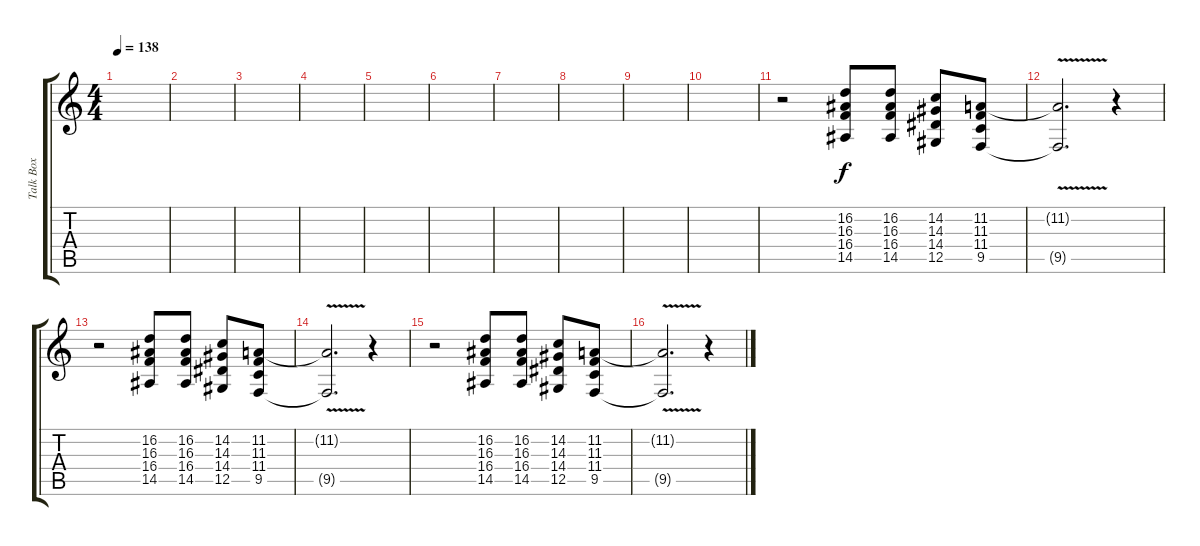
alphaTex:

\track ("Talk Box" "Talk Box") {instrument synthvoice}
\staff {score tabs}
\tuning (Eb4 Bb3 Gb3 Db3 Ab2 Eb2) {hide}
\ts (4 4)
\tempo 138
\clef g2
\ks c
|
|
|
|
|
|
|
|
|
|
r.2 (16.2 16.3 16.4 14.5).8 (16.2 16.3 16.4 14.5).8 (14.2 14.3 14.4 12.5).8 (11.2 11.3 11.4 9.5).8 |
(11.2{v t} 9.5{v t}).2{d} r.4 |
r.2 (16.2 16.3 16.4 14.5).8 (16.2 16.3 16.4 14.5).8 (14.2 14.3 14.4 12.5).8 (11.2 11.3 11.4 9.5).8 |
(11.2{v t} 9.5{v t}).2{d} r.4 |
r.2 (16.2 16.3 16.4 14.5).8 (16.2 16.3 16.4 14.5).8 (14.2 14.3 14.4 12.5).8 (11.2 11.3 11.4 9.5).8 |
(11.2{v t} 9.5{v t}).2{d} r.4
